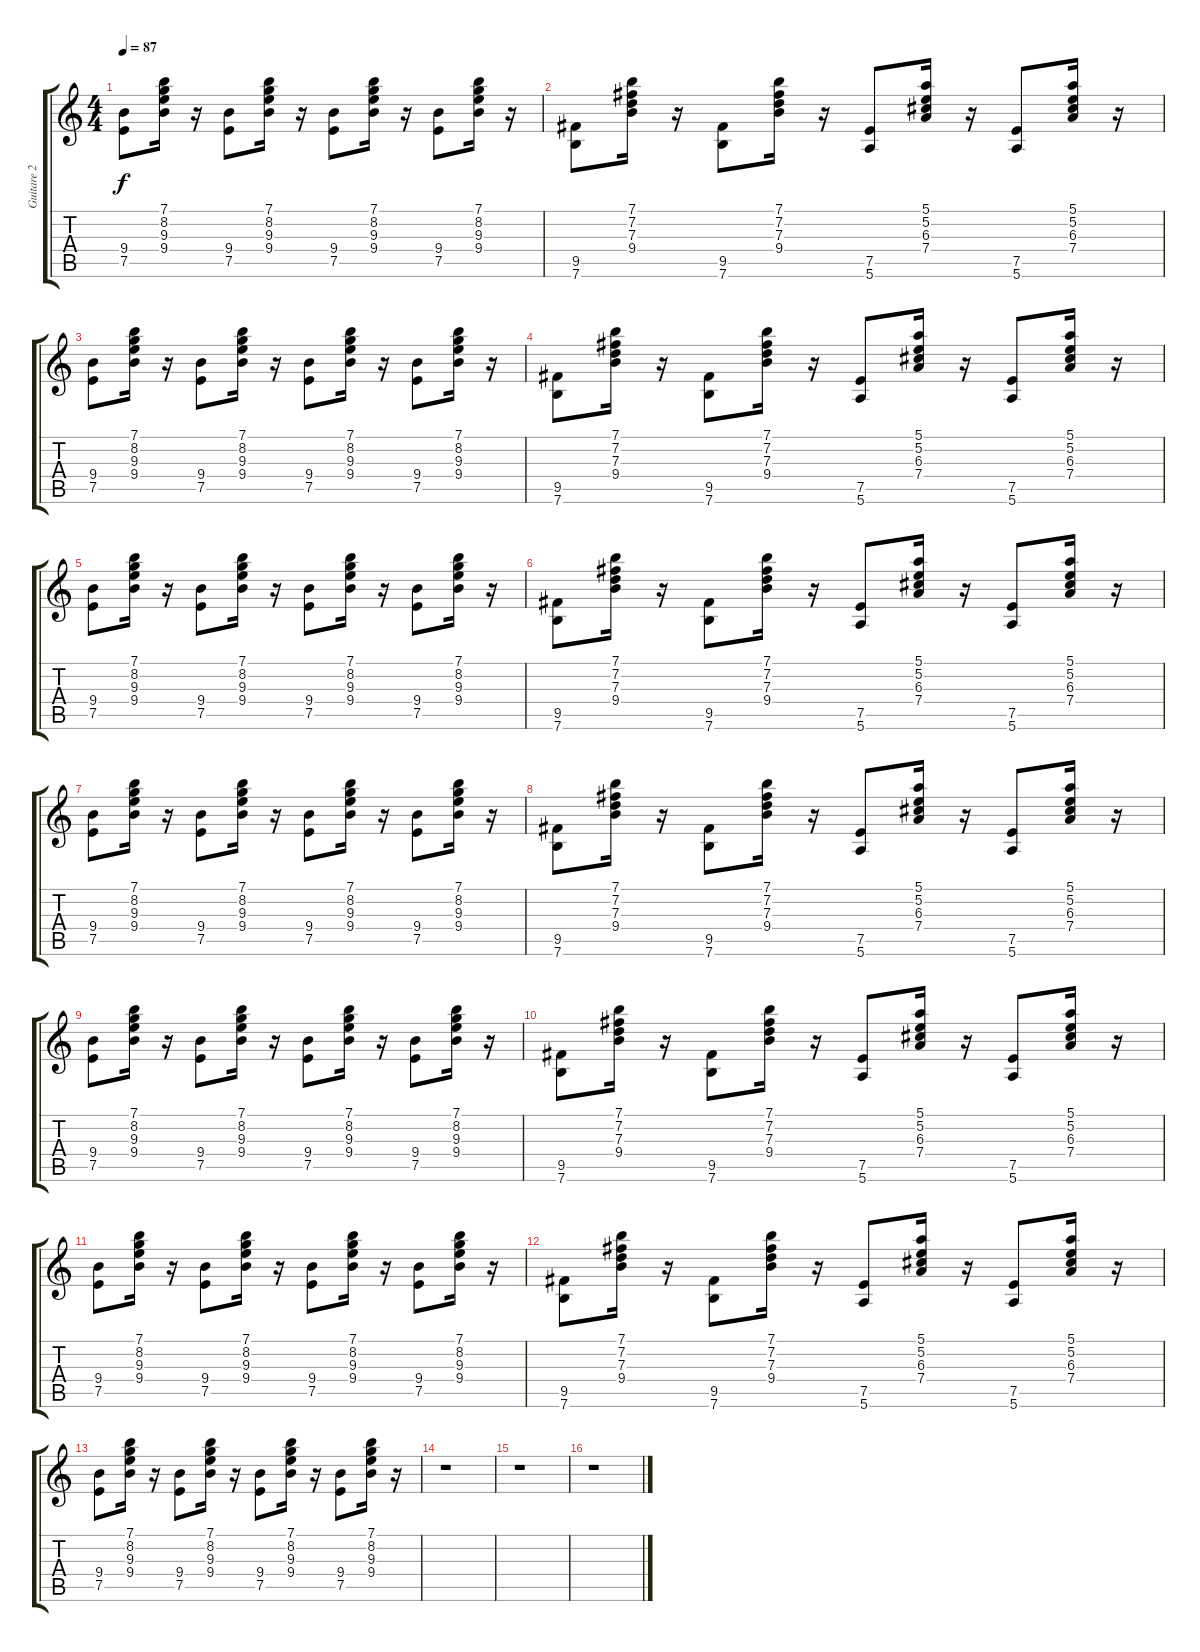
\track ("Guitare 2 rythmique)" "Guitare 2 ") {instrument acousticguitarnylon}
\staff {score tabs}
\tuning (E4 B3 G3 D3 A2 E2) {hide}
\ts (4 4)
\tempo 87
\clef g2
\ks c
(9.4 7.5).8{dy f} (7.1 8.2 9.3 9.4).16 r.16 (9.4 7.5).8 (7.1 8.2 9.3 9.4).16 r.16 (9.4 7.5).8 (7.1 8.2 9.3 9.4).16 r.16 (9.4 7.5).8 (7.1 8.2 9.3 9.4).16 r.16 |
(9.5 7.6).8 (7.1 7.2 7.3 9.4).16 r.16 (9.5 7.6).8 (7.1 7.2 7.3 9.4).16 r.16 (7.5 5.6).8 (5.1 5.2 6.3 7.4).16 r.16 (7.5 5.6).8 (5.1 5.2 6.3 7.4).16 r.16 |
(9.4 7.5).8 (7.1 8.2 9.3 9.4).16 r.16 (9.4 7.5).8 (7.1 8.2 9.3 9.4).16 r.16 (9.4 7.5).8 (7.1 8.2 9.3 9.4).16 r.16 (9.4 7.5).8 (7.1 8.2 9.3 9.4).16 r.16 |
(9.5 7.6).8 (7.1 7.2 7.3 9.4).16 r.16 (9.5 7.6).8 (7.1 7.2 7.3 9.4).16 r.16 (7.5 5.6).8 (5.1 5.2 6.3 7.4).16 r.16 (7.5 5.6).8 (5.1 5.2 6.3 7.4).16 r.16 |
(9.4 7.5).8 (7.1 8.2 9.3 9.4).16 r.16 (9.4 7.5).8 (7.1 8.2 9.3 9.4).16 r.16 (9.4 7.5).8 (7.1 8.2 9.3 9.4).16 r.16 (9.4 7.5).8 (7.1 8.2 9.3 9.4).16 r.16 |
(9.5 7.6).8 (7.1 7.2 7.3 9.4).16 r.16 (9.5 7.6).8 (7.1 7.2 7.3 9.4).16 r.16 (7.5 5.6).8 (5.1 5.2 6.3 7.4).16 r.16 (7.5 5.6).8 (5.1 5.2 6.3 7.4).16 r.16 |
(9.4 7.5).8 (7.1 8.2 9.3 9.4).16 r.16 (9.4 7.5).8 (7.1 8.2 9.3 9.4).16 r.16 (9.4 7.5).8 (7.1 8.2 9.3 9.4).16 r.16 (9.4 7.5).8 (7.1 8.2 9.3 9.4).16 r.16 |
(9.5 7.6).8 (7.1 7.2 7.3 9.4).16 r.16 (9.5 7.6).8 (7.1 7.2 7.3 9.4).16 r.16 (7.5 5.6).8 (5.1 5.2 6.3 7.4).16 r.16 (7.5 5.6).8 (5.1 5.2 6.3 7.4).16 r.16 |
(9.4 7.5).8 (7.1 8.2 9.3 9.4).16 r.16 (9.4 7.5).8 (7.1 8.2 9.3 9.4).16 r.16 (9.4 7.5).8 (7.1 8.2 9.3 9.4).16 r.16 (9.4 7.5).8 (7.1 8.2 9.3 9.4).16 r.16 |
(9.5 7.6).8 (7.1 7.2 7.3 9.4).16 r.16 (9.5 7.6).8 (7.1 7.2 7.3 9.4).16 r.16 (7.5 5.6).8 (5.1 5.2 6.3 7.4).16 r.16 (7.5 5.6).8 (5.1 5.2 6.3 7.4).16 r.16 |
(9.4 7.5).8 (7.1 8.2 9.3 9.4).16 r.16 (9.4 7.5).8 (7.1 8.2 9.3 9.4).16 r.16 (9.4 7.5).8 (7.1 8.2 9.3 9.4).16 r.16 (9.4 7.5).8 (7.1 8.2 9.3 9.4).16 r.16 |
(9.5 7.6).8 (7.1 7.2 7.3 9.4).16 r.16 (9.5 7.6).8 (7.1 7.2 7.3 9.4).16 r.16 (7.5 5.6).8 (5.1 5.2 6.3 7.4).16 r.16 (7.5 5.6).8 (5.1 5.2 6.3 7.4).16 r.16 |
(9.4 7.5).8 (7.1 8.2 9.3 9.4).16 r.16 (9.4 7.5).8 (7.1 8.2 9.3 9.4).16 r.16 (9.4 7.5).8 (7.1 8.2 9.3 9.4).16 r.16 (9.4 7.5).8 (7.1 8.2 9.3 9.4).16 r.16 |
r.1 |
r.1 |
r.1
